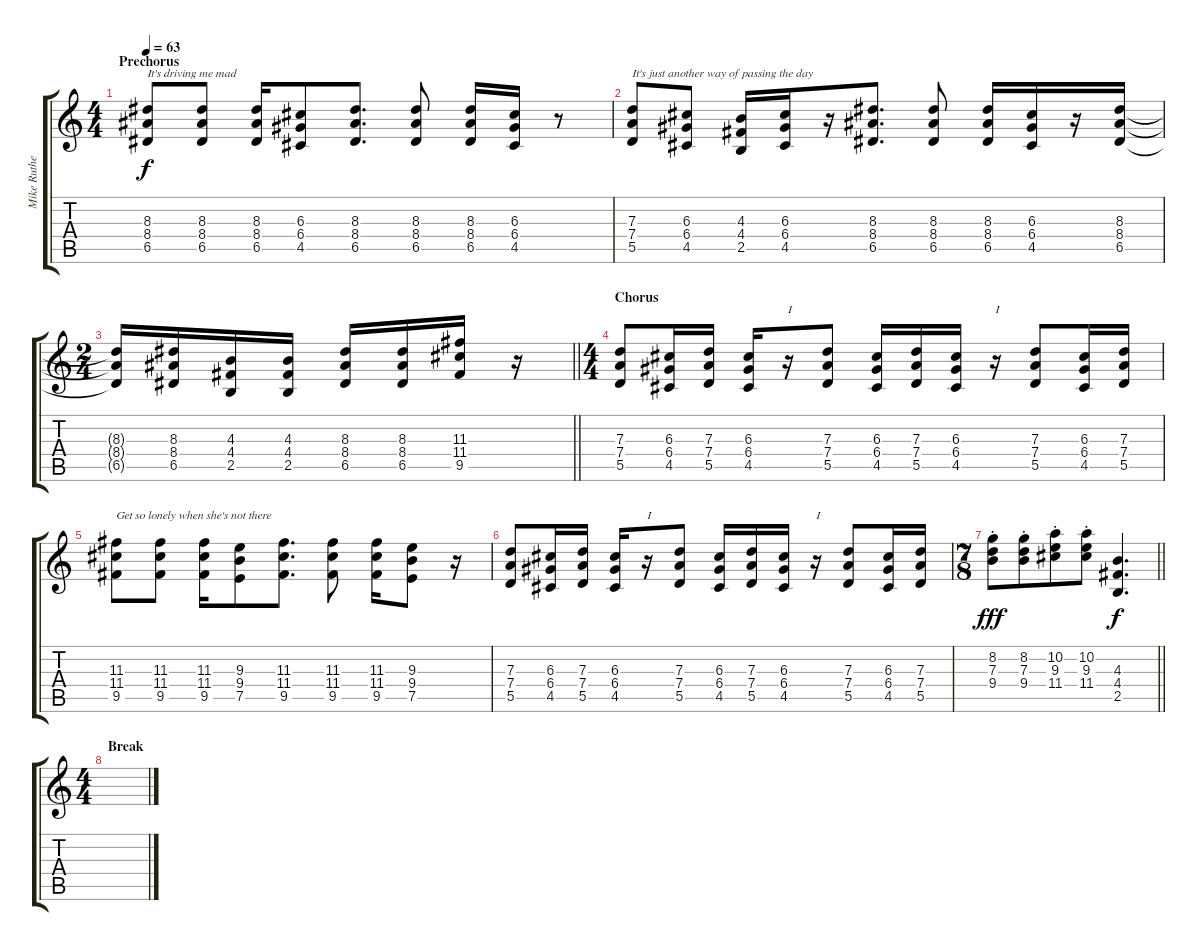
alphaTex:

\track ("Mike Rutherford (Guitar 2)" "Mike Ruthe") {instrument distortionguitar}
\staff {score tabs}
\tuning (E4 B3 G3 D3 A2 E2) {hide}
\ts (4 4)
\section ("" "Prechorus")
\tempo 63
\clef g2
\ks c
(8.3 8.4 6.5).8{txt "It's driving me mad" dy f} (8.3 8.4 6.5).8 (8.3 8.4 6.5).16 (6.3 6.4 4.5).8 (8.3 8.4 6.5).8{d} (8.3 8.4 6.5).8 (8.3 8.4 6.5).16 (6.3 6.4 4.5).16 r.8 |
(7.3 7.4 5.5).8{txt "It's just another way of passing the day"} (6.3 6.4 4.5).8 (4.3 4.4 2.5).16 (6.3 6.4 4.5).16 r.16 (8.3 8.4 6.5).8{d} (8.3 8.4 6.5).8 (8.3 8.4 6.5).16 (6.3 6.4 4.5).16 r.16 (8.3 8.4 6.5).16 |
\ts (2 4)
\barLineRight lightlight
(8.3{t} 8.4{t} 6.5{t}).16 (8.3 8.4 6.5).16 (4.3 4.4 2.5).16 (4.3 4.4 2.5).16 (8.3 8.4 6.5).16 (8.3 8.4 6.5).16 (11.3 11.4 9.5).16 r.16 |
\ts (4 4)
\section ("" "Chorus")
(7.3 7.4 5.5).8 (6.3 6.4 4.5).16 (7.3 7.4 5.5).16 (6.3 6.4 4.5).16 r.16{txt "I"} (7.3 7.4 5.5).8 (6.3 6.4 4.5).16 (7.3 7.4 5.5).16 (6.3 6.4 4.5).16 r.16{txt "I"} (7.3 7.4 5.5).8 (6.3 6.4 4.5).16 (7.3 7.4 5.5).16 |
(11.3 11.4 9.5).8{txt "Get so lonely when she's not there"} (11.3 11.4 9.5).8 (11.3 11.4 9.5).16 (9.3 9.4 7.5).8 (11.3 11.4 9.5).8{d} (11.3 11.4 9.5).8 (11.3 11.4 9.5).16 (9.3 9.4 7.5).8 r.16 |
(7.3 7.4 5.5).8 (6.3 6.4 4.5).16 (7.3 7.4 5.5).16 (6.3 6.4 4.5).16 r.16{txt "I"} (7.3 7.4 5.5).8 (6.3 6.4 4.5).16 (7.3 7.4 5.5).16 (6.3 6.4 4.5).16 r.16{txt "I"} (7.3 7.4 5.5).8 (6.3 6.4 4.5).16 (7.3 7.4 5.5).16 |
\ts (7 8)
\barLineRight lightlight
(8.2{st} 7.3{st} 9.4{st}).8{dy fff} (8.2{st} 7.3{st} 9.4{st}).8 (10.2{st} 9.3{st} 11.4{st}).8 (10.2{st} 9.3{st} 11.4{st}).8 (4.3 4.4 2.5).4{d dy f} |
\ts (4 4)
\section ("" "Break")
